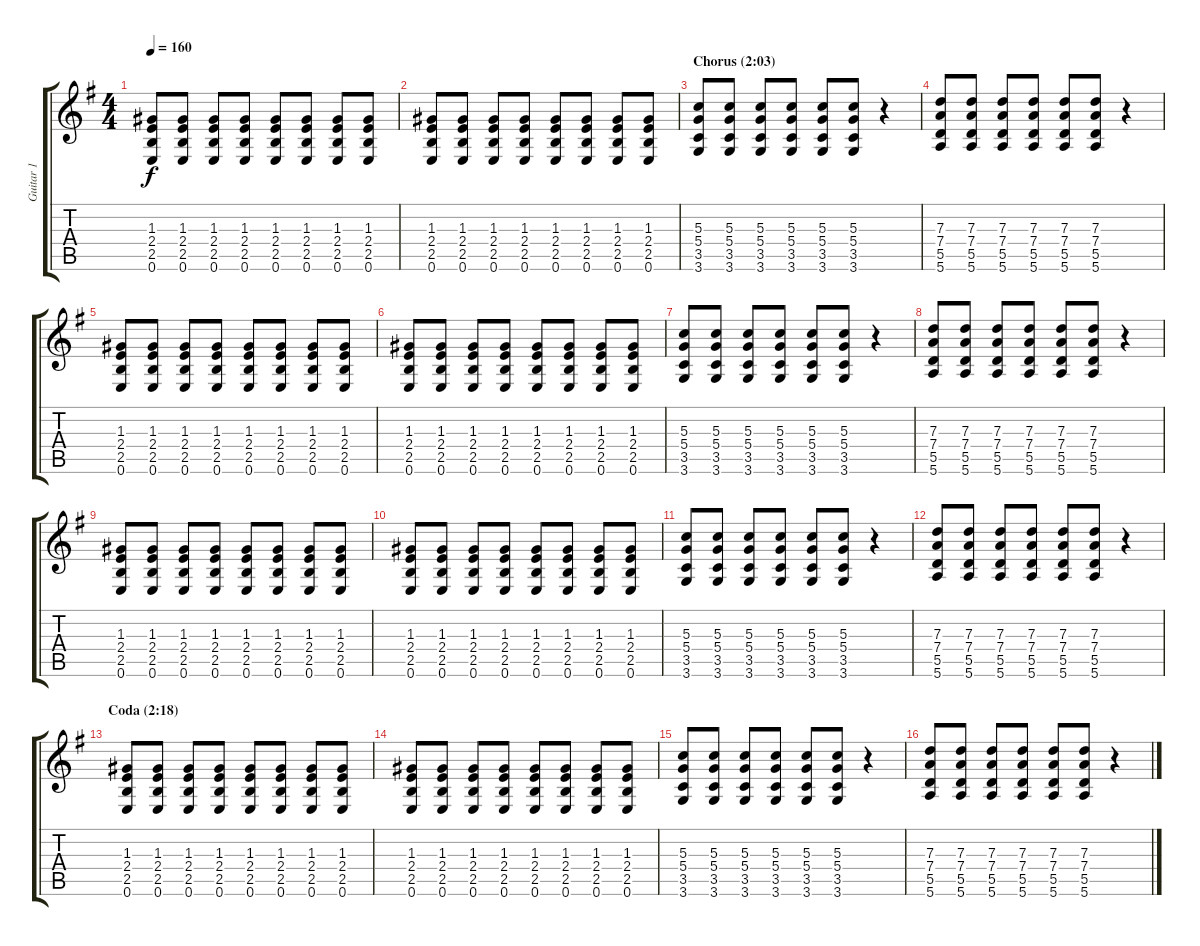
\track ("Guitar 1" "Guitar 1") {instrument overdrivenguitar}
\staff {score tabs}
\tuning (E4 B3 G3 D3 A2 E2) {hide}
\ts (4 4)
\tempo 160
\clef g2
\ks g
(1.3 2.4 2.5 0.6).8{dy f} (1.3 2.4 2.5 0.6).8 (1.3 2.4 2.5 0.6).8 (1.3 2.4 2.5 0.6).8 (1.3 2.4 2.5 0.6).8 (1.3 2.4 2.5 0.6).8 (1.3 2.4 2.5 0.6).8 (1.3 2.4 2.5 0.6).8 |
(1.3 2.4 2.5 0.6).8 (1.3 2.4 2.5 0.6).8 (1.3 2.4 2.5 0.6).8 (1.3 2.4 2.5 0.6).8 (1.3 2.4 2.5 0.6).8 (1.3 2.4 2.5 0.6).8 (1.3 2.4 2.5 0.6).8 (1.3 2.4 2.5 0.6).8 |
\section ("" "Chorus (2:03)")
(5.3 5.4 3.5 3.6).8 (5.3 5.4 3.5 3.6).8 (5.3 5.4 3.5 3.6).8 (5.3 5.4 3.5 3.6).8 (5.3 5.4 3.5 3.6).8 (5.3 5.4 3.5 3.6).8 r.4 |
(7.3 7.4 5.5 5.6).8 (7.3 7.4 5.5 5.6).8 (7.3 7.4 5.5 5.6).8 (7.3 7.4 5.5 5.6).8 (7.3 7.4 5.5 5.6).8 (7.3 7.4 5.5 5.6).8 r.4 |
(1.3 2.4 2.5 0.6).8 (1.3 2.4 2.5 0.6).8 (1.3 2.4 2.5 0.6).8 (1.3 2.4 2.5 0.6).8 (1.3 2.4 2.5 0.6).8 (1.3 2.4 2.5 0.6).8 (1.3 2.4 2.5 0.6).8 (1.3 2.4 2.5 0.6).8 |
(1.3 2.4 2.5 0.6).8 (1.3 2.4 2.5 0.6).8 (1.3 2.4 2.5 0.6).8 (1.3 2.4 2.5 0.6).8 (1.3 2.4 2.5 0.6).8 (1.3 2.4 2.5 0.6).8 (1.3 2.4 2.5 0.6).8 (1.3 2.4 2.5 0.6).8 |
(5.3 5.4 3.5 3.6).8 (5.3 5.4 3.5 3.6).8 (5.3 5.4 3.5 3.6).8 (5.3 5.4 3.5 3.6).8 (5.3 5.4 3.5 3.6).8 (5.3 5.4 3.5 3.6).8 r.4 |
(7.3 7.4 5.5 5.6).8 (7.3 7.4 5.5 5.6).8 (7.3 7.4 5.5 5.6).8 (7.3 7.4 5.5 5.6).8 (7.3 7.4 5.5 5.6).8 (7.3 7.4 5.5 5.6).8 r.4 |
(1.3 2.4 2.5 0.6).8 (1.3 2.4 2.5 0.6).8 (1.3 2.4 2.5 0.6).8 (1.3 2.4 2.5 0.6).8 (1.3 2.4 2.5 0.6).8 (1.3 2.4 2.5 0.6).8 (1.3 2.4 2.5 0.6).8 (1.3 2.4 2.5 0.6).8 |
(1.3 2.4 2.5 0.6).8 (1.3 2.4 2.5 0.6).8 (1.3 2.4 2.5 0.6).8 (1.3 2.4 2.5 0.6).8 (1.3 2.4 2.5 0.6).8 (1.3 2.4 2.5 0.6).8 (1.3 2.4 2.5 0.6).8 (1.3 2.4 2.5 0.6).8 |
(5.3 5.4 3.5 3.6).8 (5.3 5.4 3.5 3.6).8 (5.3 5.4 3.5 3.6).8 (5.3 5.4 3.5 3.6).8 (5.3 5.4 3.5 3.6).8 (5.3 5.4 3.5 3.6).8 r.4 |
(7.3 7.4 5.5 5.6).8 (7.3 7.4 5.5 5.6).8 (7.3 7.4 5.5 5.6).8 (7.3 7.4 5.5 5.6).8 (7.3 7.4 5.5 5.6).8 (7.3 7.4 5.5 5.6).8 r.4 |
\section ("" "Coda (2:18)")
(1.3 2.4 2.5 0.6).8 (1.3 2.4 2.5 0.6).8 (1.3 2.4 2.5 0.6).8 (1.3 2.4 2.5 0.6).8 (1.3 2.4 2.5 0.6).8 (1.3 2.4 2.5 0.6).8 (1.3 2.4 2.5 0.6).8 (1.3 2.4 2.5 0.6).8 |
(1.3 2.4 2.5 0.6).8 (1.3 2.4 2.5 0.6).8 (1.3 2.4 2.5 0.6).8 (1.3 2.4 2.5 0.6).8 (1.3 2.4 2.5 0.6).8 (1.3 2.4 2.5 0.6).8 (1.3 2.4 2.5 0.6).8 (1.3 2.4 2.5 0.6).8 |
(5.3 5.4 3.5 3.6).8 (5.3 5.4 3.5 3.6).8 (5.3 5.4 3.5 3.6).8 (5.3 5.4 3.5 3.6).8 (5.3 5.4 3.5 3.6).8 (5.3 5.4 3.5 3.6).8 r.4 |
(7.3 7.4 5.5 5.6).8 (7.3 7.4 5.5 5.6).8 (7.3 7.4 5.5 5.6).8 (7.3 7.4 5.5 5.6).8 (7.3 7.4 5.5 5.6).8 (7.3 7.4 5.5 5.6).8 r.4
